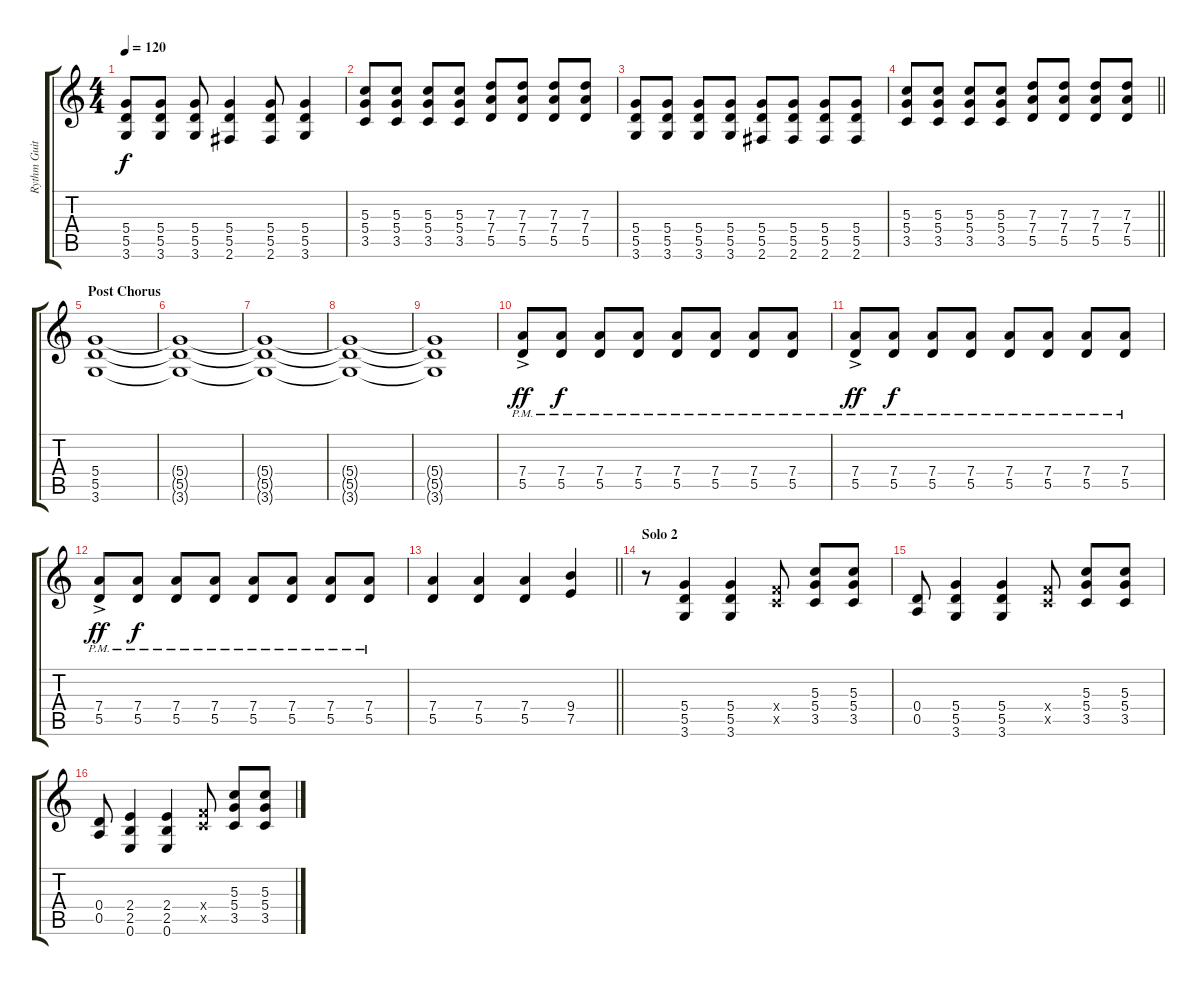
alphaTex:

\track ("Rythm Guitar" "Rythm Guit") {instrument overdrivenguitar}
\staff {score tabs}
\tuning (E4 B3 G3 D3 A2 E2) {hide}
\ts (4 4)
\tempo 120
\clef g2
\ks c
(5.4 5.5 3.6).8{dy f} (5.4 5.5 3.6).8 (5.4 5.5 3.6).8 (5.4 5.5 2.6).4 (5.4 5.5 2.6).8 (5.4 5.5 3.6).4 |
(5.3 5.4 3.5).8 (5.3 5.4 3.5).8 (5.3 5.4 3.5).8 (5.3 5.4 3.5).8 (7.3 7.4 5.5).8 (7.3 7.4 5.5).8 (7.3 7.4 5.5).8 (7.3 7.4 5.5).8 |
(5.4 5.5 3.6).8 (5.4 5.5 3.6).8 (5.4 5.5 3.6).8 (5.4 5.5 3.6).8 (5.4 5.5 2.6).8 (5.4 5.5 2.6).8 (5.4 5.5 2.6).8 (5.4 5.5 2.6).8 |
\barLineRight lightlight
(5.3 5.4 3.5).8 (5.3 5.4 3.5).8 (5.3 5.4 3.5).8 (5.3 5.4 3.5).8 (7.3 7.4 5.5).8 (7.3 7.4 5.5).8 (7.3 7.4 5.5).8 (7.3 7.4 5.5).8 |
\section ("" "Post Chorus")
(5.4 5.5 3.6).1 |
(5.4{t} 5.5{t} 3.6{t}).1 |
(5.4{t} 5.5{t} 3.6{t}).1 |
(5.4{t} 5.5{t} 3.6{t}).1 |
(5.4{t} 5.5{t} 3.6{t}).1 |
(7.4{ac pm} 5.5{ac pm}).8{dy ff} (7.4{pm} 5.5{pm}).8{dy f} (7.4{pm} 5.5{pm}).8 (7.4{pm} 5.5{pm}).8 (7.4{pm} 5.5{pm}).8 (7.4{pm} 5.5{pm}).8 (7.4{pm} 5.5{pm}).8 (7.4{pm} 5.5{pm}).8 |
(7.4{ac pm} 5.5{ac pm}).8{dy ff} (7.4{pm} 5.5{pm}).8{dy f} (7.4{pm} 5.5{pm}).8 (7.4{pm} 5.5{pm}).8 (7.4{pm} 5.5{pm}).8 (7.4{pm} 5.5{pm}).8 (7.4{pm} 5.5{pm}).8 (7.4{pm} 5.5{pm}).8 |
(7.4{ac pm} 5.5{ac pm}).8{dy ff} (7.4{pm} 5.5{pm}).8{dy f} (7.4{pm} 5.5{pm}).8 (7.4{pm} 5.5{pm}).8 (7.4{pm} 5.5{pm}).8 (7.4{pm} 5.5{pm}).8 (7.4{pm} 5.5{pm}).8 (7.4{pm} 5.5{pm}).8 |
\barLineRight lightlight
(7.4 5.5).4 (7.4 5.5).4 (7.4 5.5).4 (9.4 7.5).4 |
\section ("" "Solo 2")
r.8 (5.4 5.5 3.6).4 (5.4 5.5 3.6).4 (3.4{x} 3.5{x}).8 (5.3 5.4 3.5).8 (5.3 5.4 3.5).8 |
(0.4 0.5).8 (5.4 5.5 3.6).4 (5.4 5.5 3.6).4 (3.4{x} 3.5{x}).8 (5.3 5.4 3.5).8 (5.3 5.4 3.5).8 |
(0.4 0.5).8 (2.4 2.5 0.6).4 (2.4 2.5 0.6).4 (3.4{x} 3.5{x}).8 (5.3 5.4 3.5).8 (5.3 5.4 3.5).8
